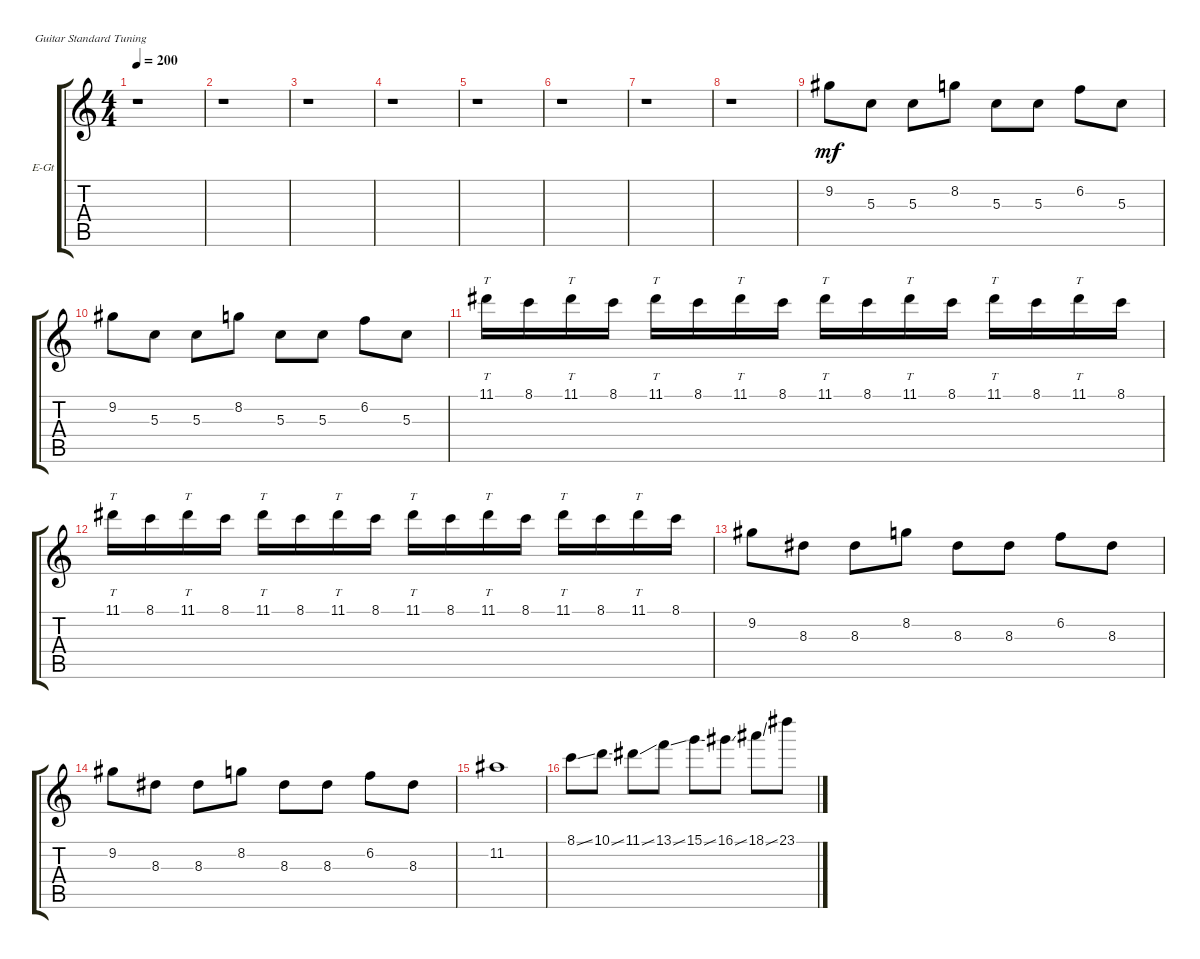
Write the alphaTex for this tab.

\bracketExtendMode groupsimilarinstruments
\firstSystemTrackNameOrientation horizontal
\otherSystemsTrackNameOrientation horizontal
\track ("Lead 1" "E-Gt") {instrument overdrivenguitar}
\staff {score tabs}
\tuning (E4 B3 G3 D3 A2 E2)
\ts (4 4)
\section ("" "")
\tempo 200
\clef g2
\ks aminor
r.1{dy f} |
r.1 |
r.1 |
r.1 |
r.1 |
r.1 |
r.1 |
r.1 |
\section ("" "")
9.2.8{dy mf} 5.3.8 5.3.8 8.2.8 5.3.8 5.3.8 6.2.8 5.3.8 |
9.2.8 5.3.8 5.3.8 8.2.8 5.3.8 5.3.8 6.2.8 5.3.8 |
11.1.16{tt} 8.1.16 11.1.16{tt} 8.1.16 11.1.16{tt} 8.1.16 11.1.16{tt} 8.1.16 11.1.16{tt} 8.1.16 11.1.16{tt} 8.1.16 11.1.16{tt} 8.1.16 11.1.16{tt} 8.1.16 |
11.1.16{tt} 8.1.16 11.1.16{tt} 8.1.16 11.1.16{tt} 8.1.16 11.1.16{tt} 8.1.16 11.1.16{tt} 8.1.16 11.1.16{tt} 8.1.16 11.1.16{tt} 8.1.16 11.1.16{tt} 8.1.16 |
9.2.8 8.3.8 8.3.8 8.2.8 8.3.8 8.3.8 6.2.8 8.3.8 |
9.2.8 8.3.8 8.3.8 8.2.8 8.3.8 8.3.8 6.2.8 8.3.8 |
11.2.1 |
8.1{ss}.8 10.1{ss}.8 11.1{ss}.8 13.1{ss}.8 15.1{ss}.8 16.1{ss}.8 18.1{ss}.8 23.1.8
